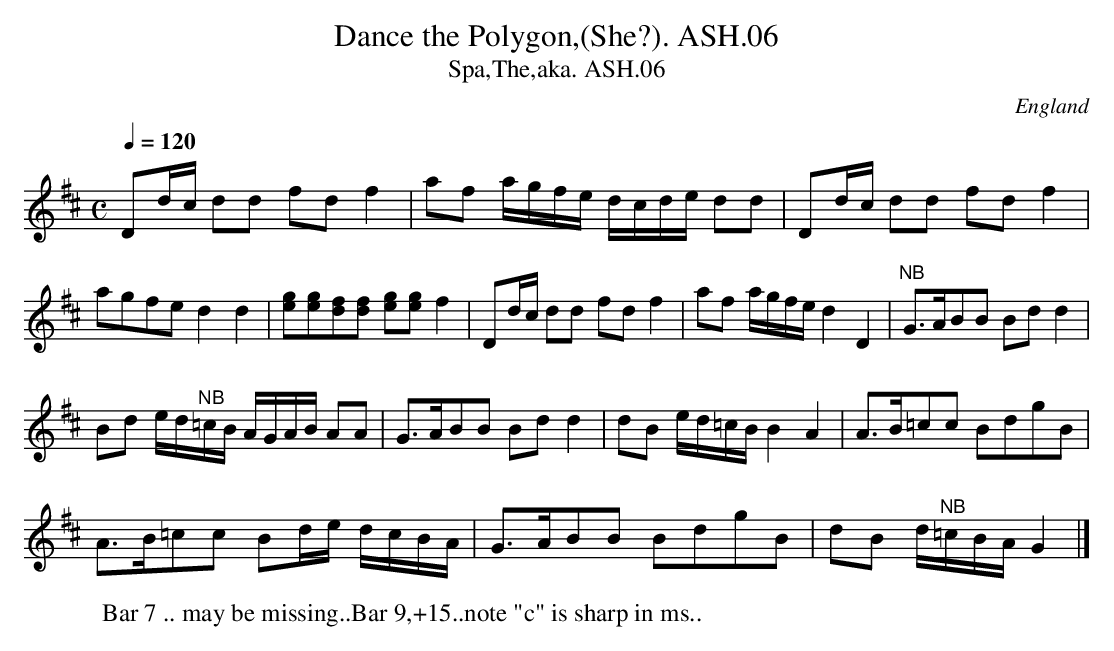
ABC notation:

X:1
T:Dance the Polygon,(She?). ASH.06
T:Spa,The,aka. ASH.06
L:1/8
M:C
O:England
Q:1/4=120
K:D
Dd/2c/2 dd fdf2 | af a/2g/2f/2e/2 d/2c/2d/2e/2 dd |\
Dd/2c/2 dd fdf2 |!
agfe d2d2 | [eg][eg][df][df] [eg][eg]f2 |\
Dd/2c/2 dd fdf2 | af a/2g/2f/2e/2 d2D2 |\
"^NB" G>ABB Bd d2 |!
Bd e/2d/2"^NB"=c/2B/2  A/2G/2A/2B/2 AA |\
G>ABB Bd d2 | dB e/2d/2=c/2B/2 B2A2 |\
A>B=cc BdgB |!
A>B=cc Bd/2e/2 d/2c/2B/2A/2 |\
G>ABB BdgB| dB d/2"^NB"=c/2B/2A/2 G2 |]
W:Bar 7 .. may be missing..Bar 9,+15..note "c" is sharp in ms..
